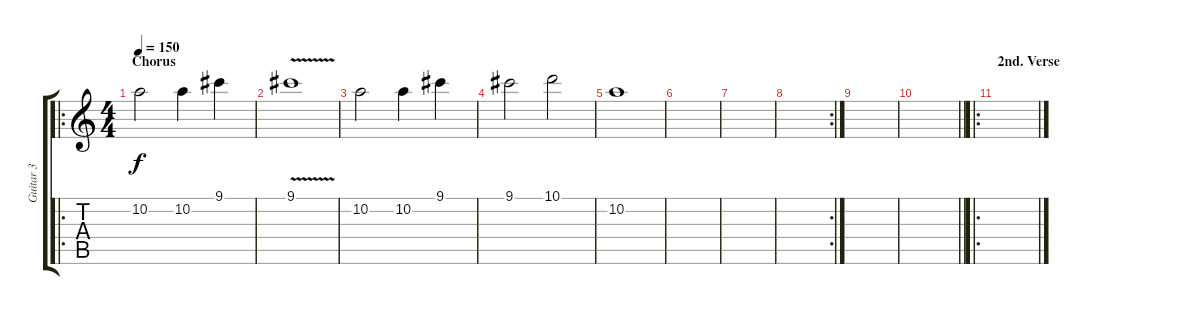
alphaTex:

\track ("Guitar 3" "Guitar 3") {instrument distortionguitar}
\staff {score tabs}
\tuning (E4 B3 G3 D3 A2 E2) {hide}
\ro
\ts (4 4)
\section ("" "Chorus")
\tempo 150
\clef g2
\ks c
10.2.2{dy f} 10.2.4 9.1.4 |
9.1{v}.1 |
10.2.2 10.2.4 9.1.4 |
9.1.2 10.1.2 |
10.2.1 |
|
|
\rc 2
|
|
\barLineRight lightlight
|
\ro
\section ("" "2nd. Verse")
